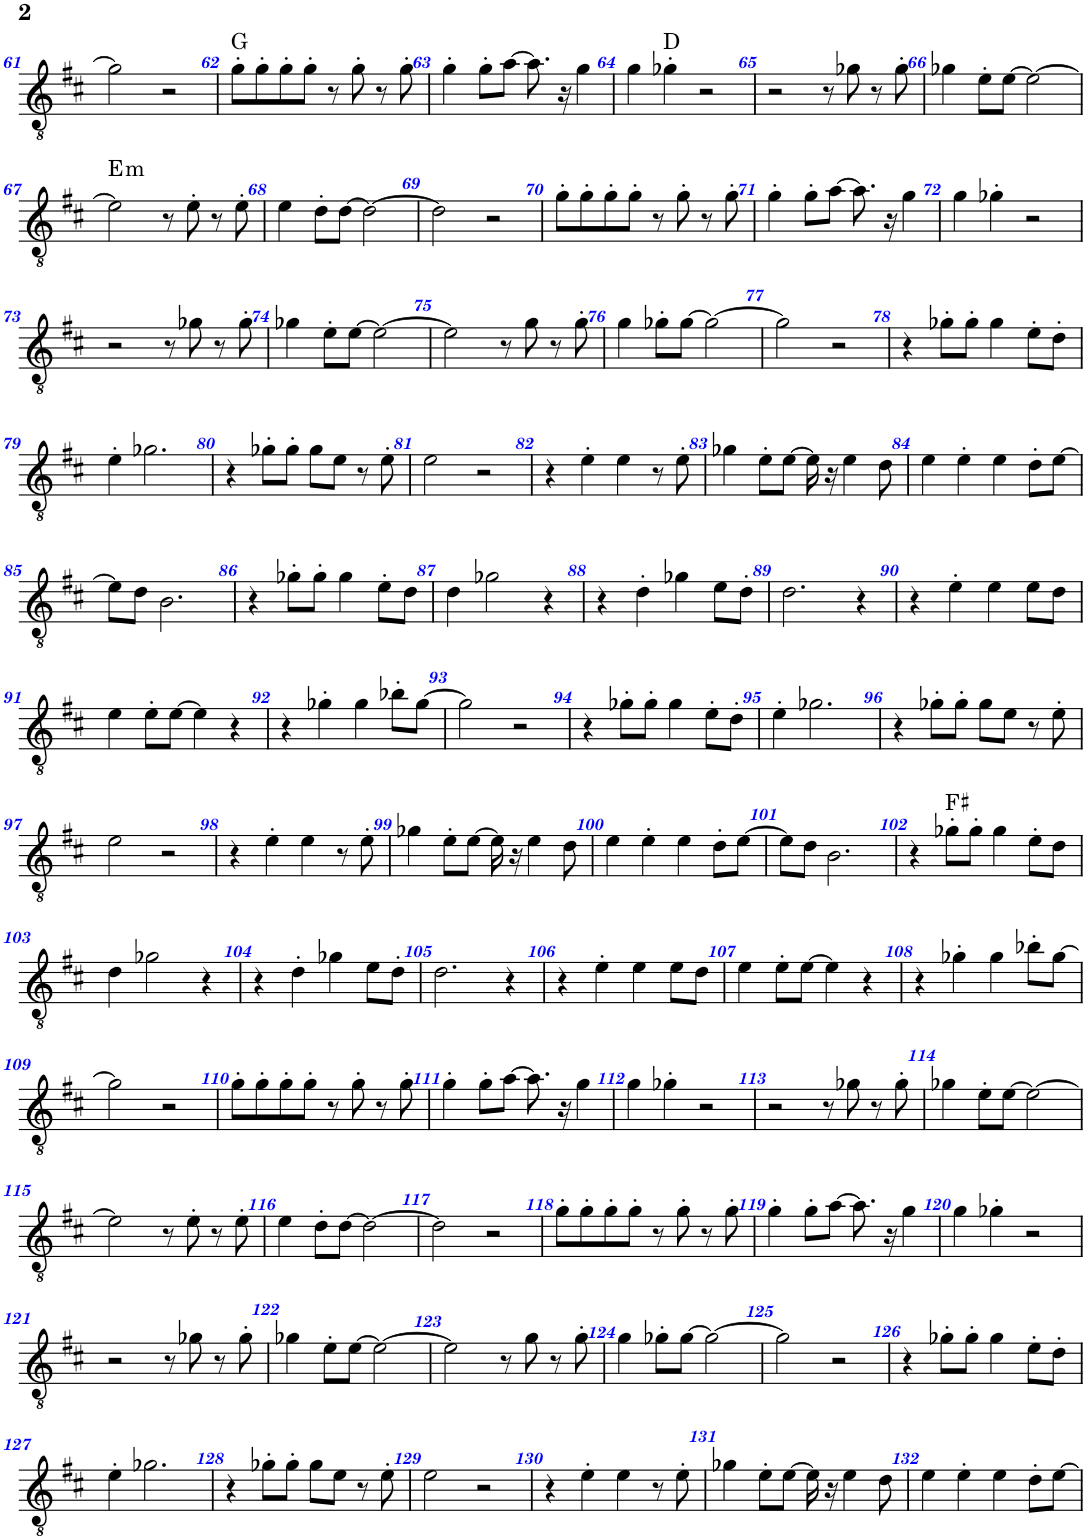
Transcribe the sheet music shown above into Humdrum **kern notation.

**kern	**harte
*part1	*part1
*staff1	*
*I"Chitarra elettrica	*
!!LO:PB:g=z
*clefGv2	*
*k[f#c#]	*
*M4/4	*
=61	=61
2g-\]	.
2r	.
=62	=62
8g'\L	G:maj
8g'\	.
8g'\	.
8g'\J	.
8r	.
8g'\	.
8r	.
8g'\	.
=63	=63
4g'\	.
8g'\L	.
[8a\J	.
8.a\]	.
16r	.
4g\	.
=64	=64
4g\	.
4g-X'\	D:maj
2r	.
=65	=65
2r	.
8r	.
8g-X\	.
8r	.
8g-'\	.
=66	=66
4g-X\	.
8e'\L	.
[8e\J	.
2e\_	.
!!LO:LB:g=z
=67	=67
!	!LO:H:kt=m
2e\]	E:min
8r	.
8e'\	.
8r	.
8e'\	.
=68	=68
4e\	.
8d'\L	.
[8d\J	.
2d\_	.
=69	=69
2d\]	.
2r	.
=70	=70
8g'\L	.
8g'\	.
8g'\	.
8g'\J	.
8r	.
8g'\	.
8r	.
8g'\	.
=71	=71
4g'\	.
8g'\L	.
[8a\J	.
8.a\]	.
16r	.
4g\	.
=72	=72
4g\	.
4g-X'\	.
2r	.
!!LO:LB:g=z
=73	=73
2r	.
8r	.
8g-X\	.
8r	.
8g-'\	.
=74	=74
4g-X\	.
8e'\L	.
[8e\J	.
2e\_	.
=75	=75
2e\]	.
8r	.
8g\	.
8r	.
8g'\	.
=76	=76
4g\	.
8g-X'\L	.
[8g-\J	.
2g-\_	.
=77	=77
2g-\]	.
2r	.
=78	=78
4r	.
8g-X'\L	.
8g-'\J	.
4g-\	.
8e'\L	.
8d'\J	.
!!LO:LB:g=z
=79	=79
4e'\	.
2.g-X\	.
=80	=80
4r	.
8g-X'\L	.
8g-'\J	.
8g-\L	.
8e\J	.
8r	.
8e'\	.
=81	=81
2e\	.
2r	.
=82	=82
4r	.
4e'\	.
4e\	.
8r	.
8e'\	.
=83	=83
4g-X\	.
8e'\L	.
[8e\J	.
16e\]	.
16r	.
4e\	.
8d\	.
=84	=84
4e\	.
4e'\	.
4e\	.
8d'\L	.
[8e\J	.
!!LO:LB:g=z
=85	=85
8e\L]	.
8d\J	.
2.B\	.
=86	=86
4r	.
8g-X'\L	.
8g-'\J	.
4g-\	.
8e'\L	.
8d\J	.
=87	=87
4d\	.
2g-X\	.
4r	.
=88	=88
4r	.
4d'\	.
4g-X\	.
8e\L	.
8d'\J	.
=89	=89
2.d\	.
4r	.
=90	=90
4r	.
4e'\	.
4e\	.
8e\L	.
8d\J	.
!!LO:LB:g=z
=91	=91
4e\	.
8e'\L	.
[8e\J	.
4e\]	.
4r	.
=92	=92
4r	.
4g-X'\	.
4g-\	.
8b-X'\L	.
[8g-\J	.
=93	=93
2g-\]	.
2r	.
=94	=94
4r	.
8g-X'\L	.
8g-'\J	.
4g-\	.
8e'\L	.
8d'\J	.
=95	=95
4e'\	.
2.g-X\	.
=96	=96
4r	.
8g-X'\L	.
8g-'\J	.
8g-\L	.
8e\J	.
8r	.
8e'\	.
!!LO:LB:g=z
=97	=97
2e\	.
2r	.
=98	=98
4r	.
4e'\	.
4e\	.
8r	.
8e'\	.
=99	=99
4g-X\	.
8e'\L	.
[8e\J	.
16e\]	.
16r	.
4e\	.
8d\	.
=100	=100
4e\	.
4e'\	.
4e\	.
8d'\L	.
[8e\J	.
=101	=101
8e\L]	.
8d\J	.
2.B\	.
=102	=102
4r	.
8g-X'\L	F#:maj
8g-'\J	.
4g-\	.
8e'\L	.
8d\J	.
!!LO:LB:g=z
=103	=103
4d\	.
2g-X\	.
4r	.
=104	=104
4r	.
4d'\	.
4g-X\	.
8e\L	.
8d'\J	.
=105	=105
2.d\	.
4r	.
=106	=106
4r	.
4e'\	.
4e\	.
8e\L	.
8d\J	.
=107	=107
4e\	.
8e'\L	.
[8e\J	.
4e\]	.
4r	.
=108	=108
4r	.
4g-X'\	.
4g-\	.
8b-X'\L	.
[8g-\J	.
!!LO:LB:g=z
=109	=109
2g-\]	.
2r	.
=110	=110
8g'\L	.
8g'\	.
8g'\	.
8g'\J	.
8r	.
8g'\	.
8r	.
8g'\	.
=111	=111
4g'\	.
8g'\L	.
[8a\J	.
8.a\]	.
16r	.
4g\	.
=112	=112
4g\	.
4g-X'\	.
2r	.
=113	=113
2r	.
8r	.
8g-X\	.
8r	.
8g-'\	.
=114	=114
4g-X\	.
8e'\L	.
[8e\J	.
2e\_	.
!!LO:LB:g=z
=115	=115
2e\]	.
8r	.
8e'\	.
8r	.
8e'\	.
=116	=116
4e\	.
8d'\L	.
[8d\J	.
2d\_	.
=117	=117
2d\]	.
2r	.
=118	=118
8g'\L	.
8g'\	.
8g'\	.
8g'\J	.
8r	.
8g'\	.
8r	.
8g'\	.
=119	=119
4g'\	.
8g'\L	.
[8a\J	.
8.a\]	.
16r	.
4g\	.
=120	=120
4g\	.
4g-X'\	.
2r	.
!!LO:LB:g=z
=121	=121
2r	.
8r	.
8g-X\	.
8r	.
8g-'\	.
=122	=122
4g-X\	.
8e'\L	.
[8e\J	.
2e\_	.
=123	=123
2e\]	.
8r	.
8g\	.
8r	.
8g'\	.
=124	=124
4g\	.
8g-X'\L	.
[8g-\J	.
2g-\_	.
=125	=125
2g-\]	.
2r	.
=126	=126
4r	.
8g-X'\L	.
8g-'\J	.
4g-\	.
8e'\L	.
8d'\J	.
!!LO:LB:g=z
=127	=127
4e'\	.
2.g-X\	.
=128	=128
4r	.
8g-X'\L	.
8g-'\J	.
8g-\L	.
8e\J	.
8r	.
8e'\	.
=129	=129
2e\	.
2r	.
=130	=130
4r	.
4e'\	.
4e\	.
8r	.
8e'\	.
=131	=131
4g-X\	.
8e'\L	.
[8e\J	.
16e\]	.
16r	.
4e\	.
8d\	.
=132	=132
4e\	.
4e'\	.
4e\	.
8d'\L	.
[8e\J	.
=	=
*-	*-
